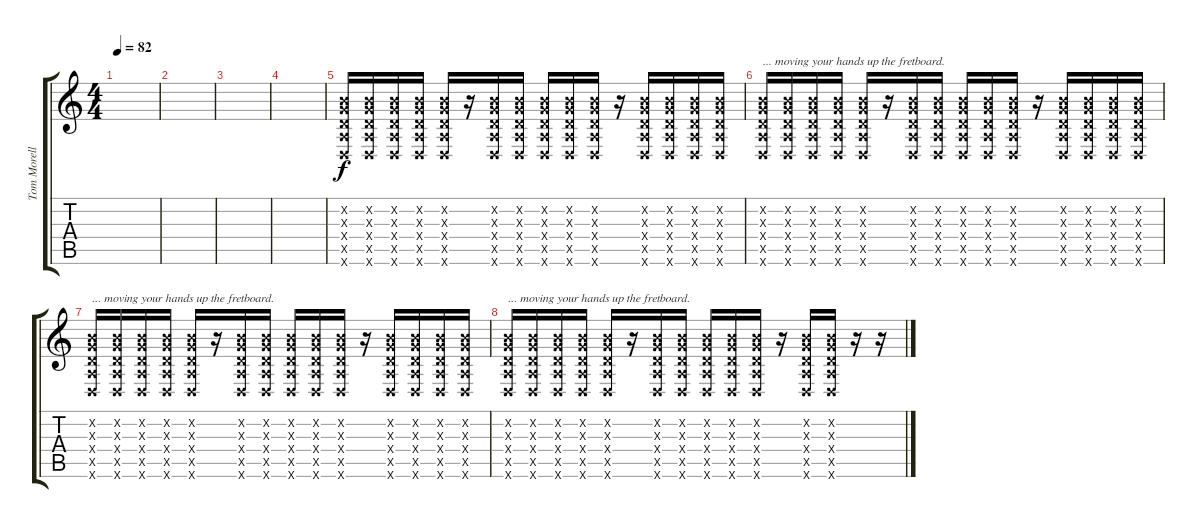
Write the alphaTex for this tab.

\track ("Tom Morello [intro/outro]" "Tom Morell") {instrument distortionguitar}
\staff {score tabs}
\tuning (E4 B3 G3 D3 A2 D2) {hide}
\ts (4 4)
\tempo 82
\clef g2
\ks c
|
|
|
|
(0.2{x} 0.3{x} 0.4{x} 0.5{x} 0.6{x}).16 (0.2{x} 0.3{x} 0.4{x} 0.5{x} 0.6{x}).16 (0.2{x} 0.3{x} 0.4{x} 0.5{x} 0.6{x}).16 (0.2{x} 0.3{x} 0.4{x} 0.5{x} 0.6{x}).16 (0.2{x} 0.3{x} 0.4{x} 0.5{x} 0.6{x}).16 r.16 (0.2{x} 0.3{x} 0.4{x} 0.5{x} 0.6{x}).16 (0.2{x} 0.3{x} 0.4{x} 0.5{x} 0.6{x}).16 (0.2{x} 0.3{x} 0.4{x} 0.5{x} 0.6{x}).16 (0.2{x} 0.3{x} 0.4{x} 0.5{x} 0.6{x}).16 (0.2{x} 0.3{x} 0.4{x} 0.5{x} 0.6{x}).16 r.16 (0.2{x} 0.3{x} 0.4{x} 0.5{x} 0.6{x}).16 (0.2{x} 0.3{x} 0.4{x} 0.5{x} 0.6{x}).16 (0.2{x} 0.3{x} 0.4{x} 0.5{x} 0.6{x}).16 (0.2{x} 0.3{x} 0.4{x} 0.5{x} 0.6{x}).16 |
(0.2{x} 0.3{x} 0.4{x} 0.5{x} 0.6{x}).16{txt "... moving your hands up the fretboard."} (0.2{x} 0.3{x} 0.4{x} 0.5{x} 0.6{x}).16 (0.2{x} 0.3{x} 0.4{x} 0.5{x} 0.6{x}).16 (0.2{x} 0.3{x} 0.4{x} 0.5{x} 0.6{x}).16 (0.2{x} 0.3{x} 0.4{x} 0.5{x} 0.6{x}).16 r.16 (0.2{x} 0.3{x} 0.4{x} 0.5{x} 0.6{x}).16 (0.2{x} 0.3{x} 0.4{x} 0.5{x} 0.6{x}).16 (0.2{x} 0.3{x} 0.4{x} 0.5{x} 0.6{x}).16 (0.2{x} 0.3{x} 0.4{x} 0.5{x} 0.6{x}).16 (0.2{x} 0.3{x} 0.4{x} 0.5{x} 0.6{x}).16 r.16 (0.2{x} 0.3{x} 0.4{x} 0.5{x} 0.6{x}).16 (0.2{x} 0.3{x} 0.4{x} 0.5{x} 0.6{x}).16 (0.2{x} 0.3{x} 0.4{x} 0.5{x} 0.6{x}).16 (0.2{x} 0.3{x} 0.4{x} 0.5{x} 0.6{x}).16 |
(0.2{x} 0.3{x} 0.4{x} 0.5{x} 0.6{x}).16{txt "... moving your hands up the fretboard."} (0.2{x} 0.3{x} 0.4{x} 0.5{x} 0.6{x}).16 (0.2{x} 0.3{x} 0.4{x} 0.5{x} 0.6{x}).16 (0.2{x} 0.3{x} 0.4{x} 0.5{x} 0.6{x}).16 (0.2{x} 0.3{x} 0.4{x} 0.5{x} 0.6{x}).16 r.16 (0.2{x} 0.3{x} 0.4{x} 0.5{x} 0.6{x}).16 (0.2{x} 0.3{x} 0.4{x} 0.5{x} 0.6{x}).16 (0.2{x} 0.3{x} 0.4{x} 0.5{x} 0.6{x}).16 (0.2{x} 0.3{x} 0.4{x} 0.5{x} 0.6{x}).16 (0.2{x} 0.3{x} 0.4{x} 0.5{x} 0.6{x}).16 r.16 (0.2{x} 0.3{x} 0.4{x} 0.5{x} 0.6{x}).16 (0.2{x} 0.3{x} 0.4{x} 0.5{x} 0.6{x}).16 (0.2{x} 0.3{x} 0.4{x} 0.5{x} 0.6{x}).16 (0.2{x} 0.3{x} 0.4{x} 0.5{x} 0.6{x}).16 |
(0.2{x} 0.3{x} 0.4{x} 0.5{x} 0.6{x}).16{txt "... moving your hands up the fretboard."} (0.2{x} 0.3{x} 0.4{x} 0.5{x} 0.6{x}).16 (0.2{x} 0.3{x} 0.4{x} 0.5{x} 0.6{x}).16 (0.2{x} 0.3{x} 0.4{x} 0.5{x} 0.6{x}).16 (0.2{x} 0.3{x} 0.4{x} 0.5{x} 0.6{x}).16 r.16 (0.2{x} 0.3{x} 0.4{x} 0.5{x} 0.6{x}).16 (0.2{x} 0.3{x} 0.4{x} 0.5{x} 0.6{x}).16 (0.2{x} 0.3{x} 0.4{x} 0.5{x} 0.6{x}).16 (0.2{x} 0.3{x} 0.4{x} 0.5{x} 0.6{x}).16 (0.2{x} 0.3{x} 0.4{x} 0.5{x} 0.6{x}).16 r.16 (0.2{x} 0.3{x} 0.4{x} 0.5{x} 0.6{x}).16 (0.2{x} 0.3{x} 0.4{x} 0.5{x} 0.6{x}).16 r.16 r.16
